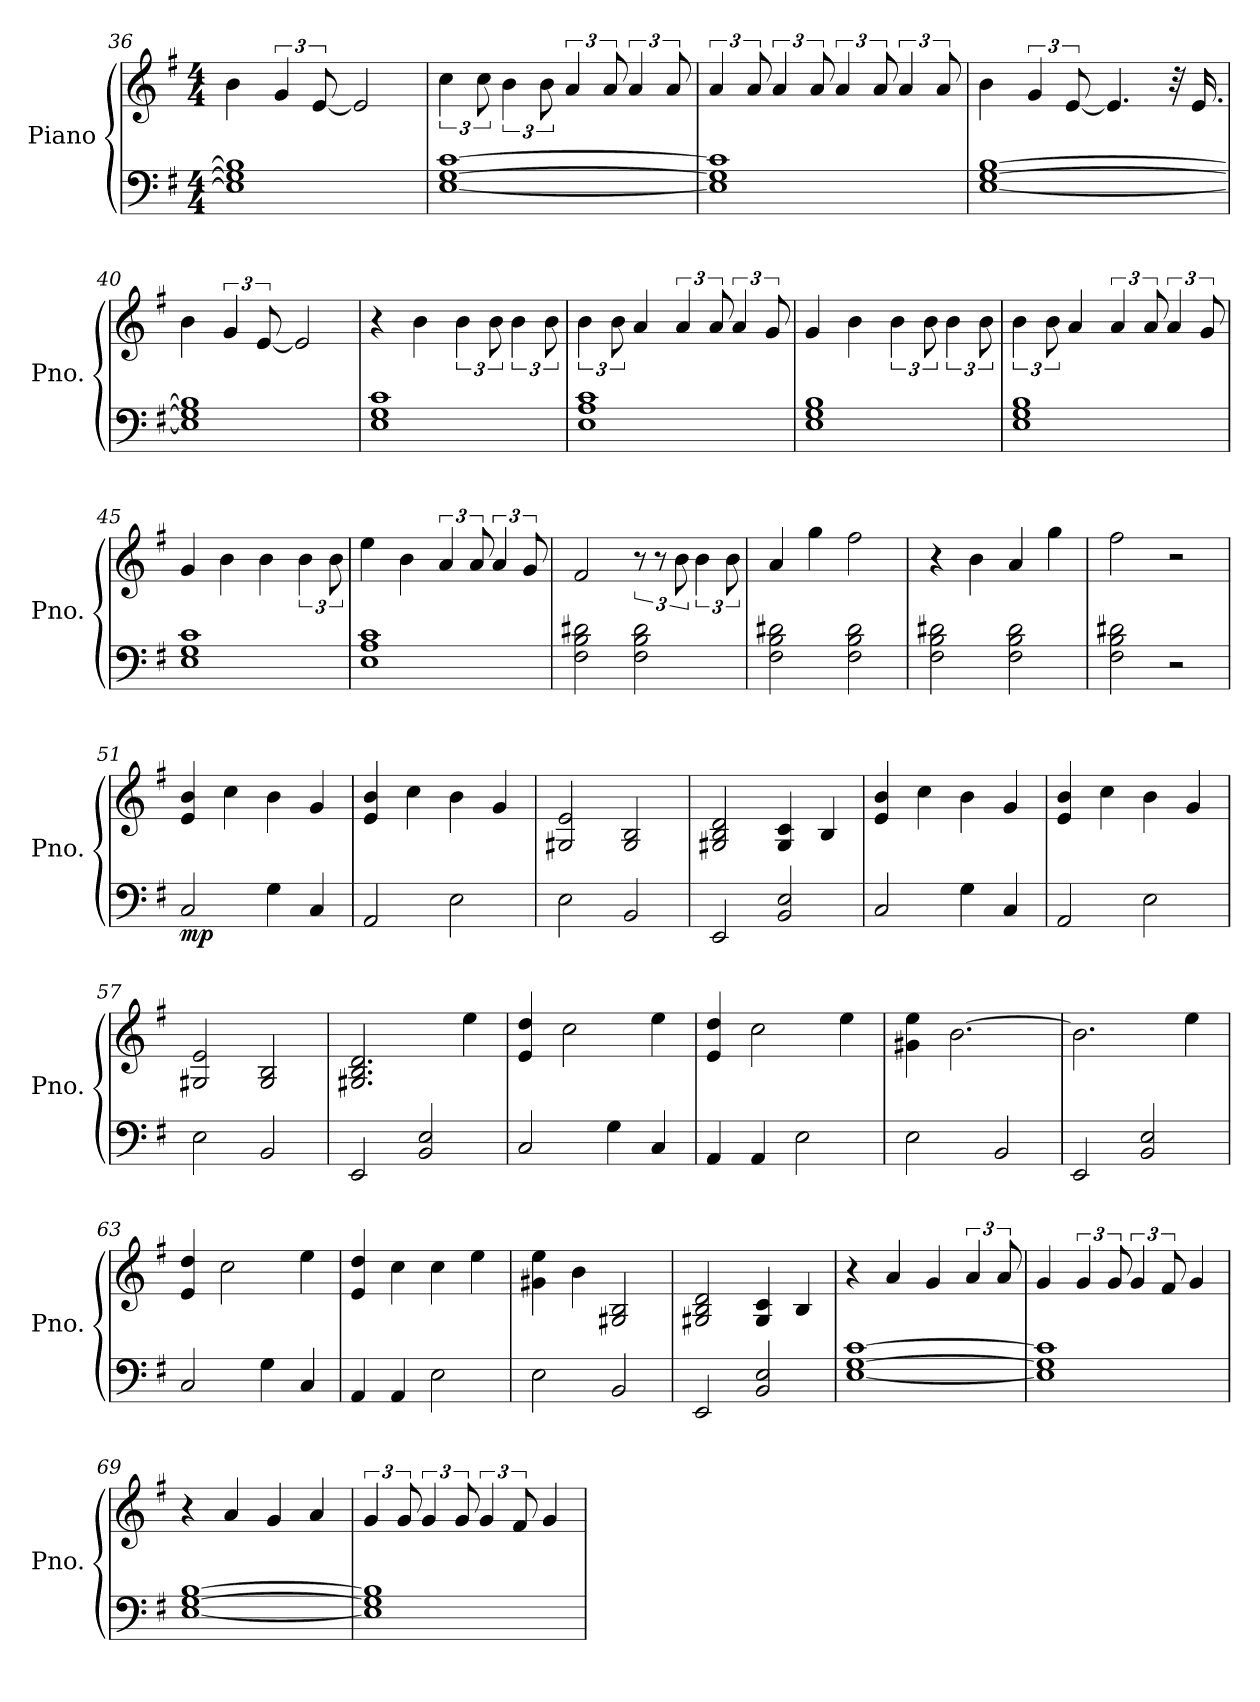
**kern	**dynam	**kern
*part2	*part2	*part1
*staff2	*staff2	*staff1
*I"Piano	*	*I"Piano
*I'Pno.	*	*I'Pno.
*clefF4	*	*clefG2
*k[f#]	*	*k[f#]
*M4/4	*	*M4/4
=36	=36	=36
1E] 1G] 1B]	.	4b\
.	.	6g/
.	.	[12e/
.	.	2e/]
=37	=37	=37
[1E [1G [1c	.	6cc\
.	.	12cc\
.	.	6b\
.	.	12b\
.	.	6a/
.	.	12a/
.	.	6a/
.	.	12a/
=38	=38	=38
1E] 1G] 1c]	.	6a/
.	.	12a/
.	.	6a/
.	.	12a/
.	.	6a/
.	.	12a/
.	.	6a/
.	.	12a/
=39	=39	=39
[1E [1G [1B	.	4b\
.	.	6g/
.	.	[12e/
.	.	4.e/]
.	.	32r
.	.	16.e/
!!LO:PB:g=z
=40	=40	=40
1E] 1G] 1B]	.	4b\
.	.	6g/
.	.	[12e/
.	.	2e/]
=41	=41	=41
1E 1G 1c	.	4r
.	.	4b\
.	.	6b\
.	.	12b\
.	.	6b\
.	.	12b\
=42	=42	=42
1E 1A 1c	.	6b\
.	.	12b\
.	.	4a/
.	.	6a/
.	.	12a/
.	.	6a/
.	.	12g/
=43	=43	=43
1E 1G 1B	.	4g/
.	.	4b\
.	.	6b\
.	.	12b\
.	.	6b\
.	.	12b\
=44	=44	=44
1E 1G 1B	.	6b\
.	.	12b\
.	.	4a/
.	.	6a/
.	.	12a/
.	.	6a/
.	.	12g/
=45	=45	=45
1E 1G 1c	.	4g/
.	.	4b\
.	.	4b\
.	.	6b\
.	.	12b\
!!LO:LB:g=z
=46	=46	=46
1E 1A 1c	.	4ee\
.	.	4b\
.	.	6a/
.	.	12a/
.	.	6a/
.	.	12g/
=47	=47	=47
2F#\ 2B\ 2d#X\	.	2f#/
2F#\ 2B\ 2d#\	.	12r
.	.	12r
.	.	12b\
.	.	6b\
.	.	12b\
=48	=48	=48
2F#\ 2B\ 2d#X\	.	4a/
.	.	4gg\
2F#\ 2B\ 2d#\	.	2ff#\
=49	=49	=49
2F#\ 2B\ 2d#X\	.	4r
.	.	4b\
2F#\ 2B\ 2d#\	.	4a/
.	.	4gg\
=50	=50	=50
2F#\ 2B\ 2d#X\	.	2ff#\
2r	.	2r
=51	=51	=51
!	!LO:DY:b	!
2C/	mp	4e/ 4b/
.	.	4cc\
4G\	.	4b\
4C/	.	4g/
=52	=52	=52
2AA/	.	4e/ 4b/
.	.	4cc\
2E\	.	4b\
.	.	4g/
=53	=53	=53
2E\	.	2G#X/ 2e/
2BB/	.	2G#/ 2B/
!!LO:LB:g=z
=54	=54	=54
2EE/	.	2G#X/ 2B/ 2d/
2BB/ 2E/	.	4G#/ 4c/
.	.	4B/
=55	=55	=55
2C/	.	4e/ 4b/
.	.	4cc\
4G\	.	4b\
4C/	.	4g/
=56	=56	=56
2AA/	.	4e/ 4b/
.	.	4cc\
2E\	.	4b\
.	.	4g/
=57	=57	=57
2E\	.	2G#X/ 2e/
2BB/	.	2G#/ 2B/
=58	=58	=58
2EE/	.	2.G#X/ 2.B/ 2.d/
2BB/ 2E/	.	.
.	.	4ee\
=59	=59	=59
2C/	.	4e/ 4dd/
.	.	2cc\
4G\	.	.
4C/	.	4ee\
=60	=60	=60
4AA/	.	4e/ 4dd/
4AA/	.	2cc\
2E\	.	.
.	.	4ee\
=61	=61	=61
2E\	.	4g#X\ 4ee\
.	.	[2.b\
2BB/	.	.
=62	=62	=62
2EE/	.	2.b\]
2BB/ 2E/	.	.
.	.	4ee\
!!LO:LB:g=z
=63	=63	=63
2C/	.	4e/ 4dd/
.	.	2cc\
4G\	.	.
4C/	.	4ee\
=64	=64	=64
4AA/	.	4e/ 4dd/
4AA/	.	4cc\
2E\	.	4cc\
.	.	4ee\
=65	=65	=65
2E\	.	4g#X\ 4ee\
.	.	4b\
2BB/	.	2G#X/ 2B/
=66	=66	=66
2EE/	.	2G#X/ 2B/ 2d/
2BB/ 2E/	.	4G#/ 4c/
.	.	4B/
=67	=67	=67
[1E [1G [1c	.	4r
.	.	4a/
.	.	4g/
.	.	6a/
.	.	12a/
=68	=68	=68
1E] 1G] 1c]	.	4g/
.	.	6g/
.	.	12g/
.	.	6g/
.	.	12f#/
.	.	4g/
=69	=69	=69
[1E [1G [1B	.	4r
.	.	4a/
.	.	4g/
.	.	4a/
!!LO:LB:g=z
=70	=70	=70
1E] 1G] 1B]	.	6g/
.	.	12g/
.	.	6g/
.	.	12g/
.	.	6g/
.	.	12f#/
.	.	4g/
=	=	=
*-	*-	*-
